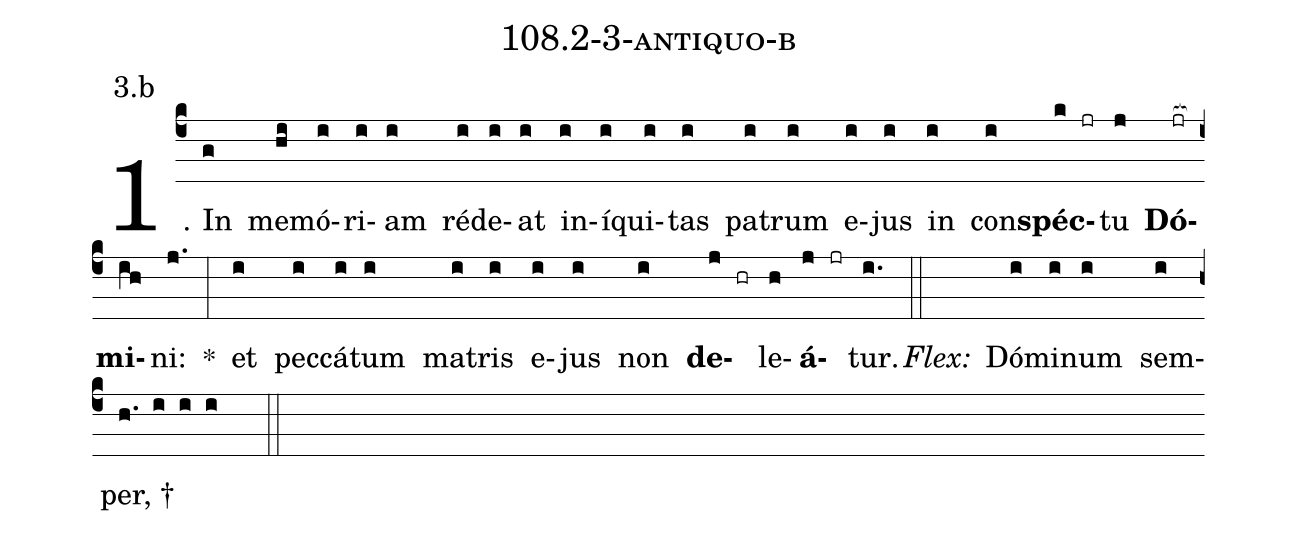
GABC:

name: 108.2-3-antiquo-b;
annotation: 3.b;
%%
(c4)1. In(g) me(hi)mó(i)ri(i)am(i) réd(i)e(i)at(i) in(i)í(i)qui(i)tas(i) pa(i)trum(i) e(i)jus(i) in(i) con(i)<b>spéc</b>(k jr)tu(j) <b>Dó</b>(jr[ocb:1{])<b>mi</b>(ih[ocb:0}])ni:(j.) *(:) et(i) pec(i)cá(i)tum(i) ma(i)tris(i) e(i)jus(i) non(i) <b>de</b>(j hr)le(h)<b>á</b>(j jr)tur.(i.) (::)
<i>Flex:</i>()  Dó(i)mi(i)num(i) sem(i)per, †(h. i i i  ::)
